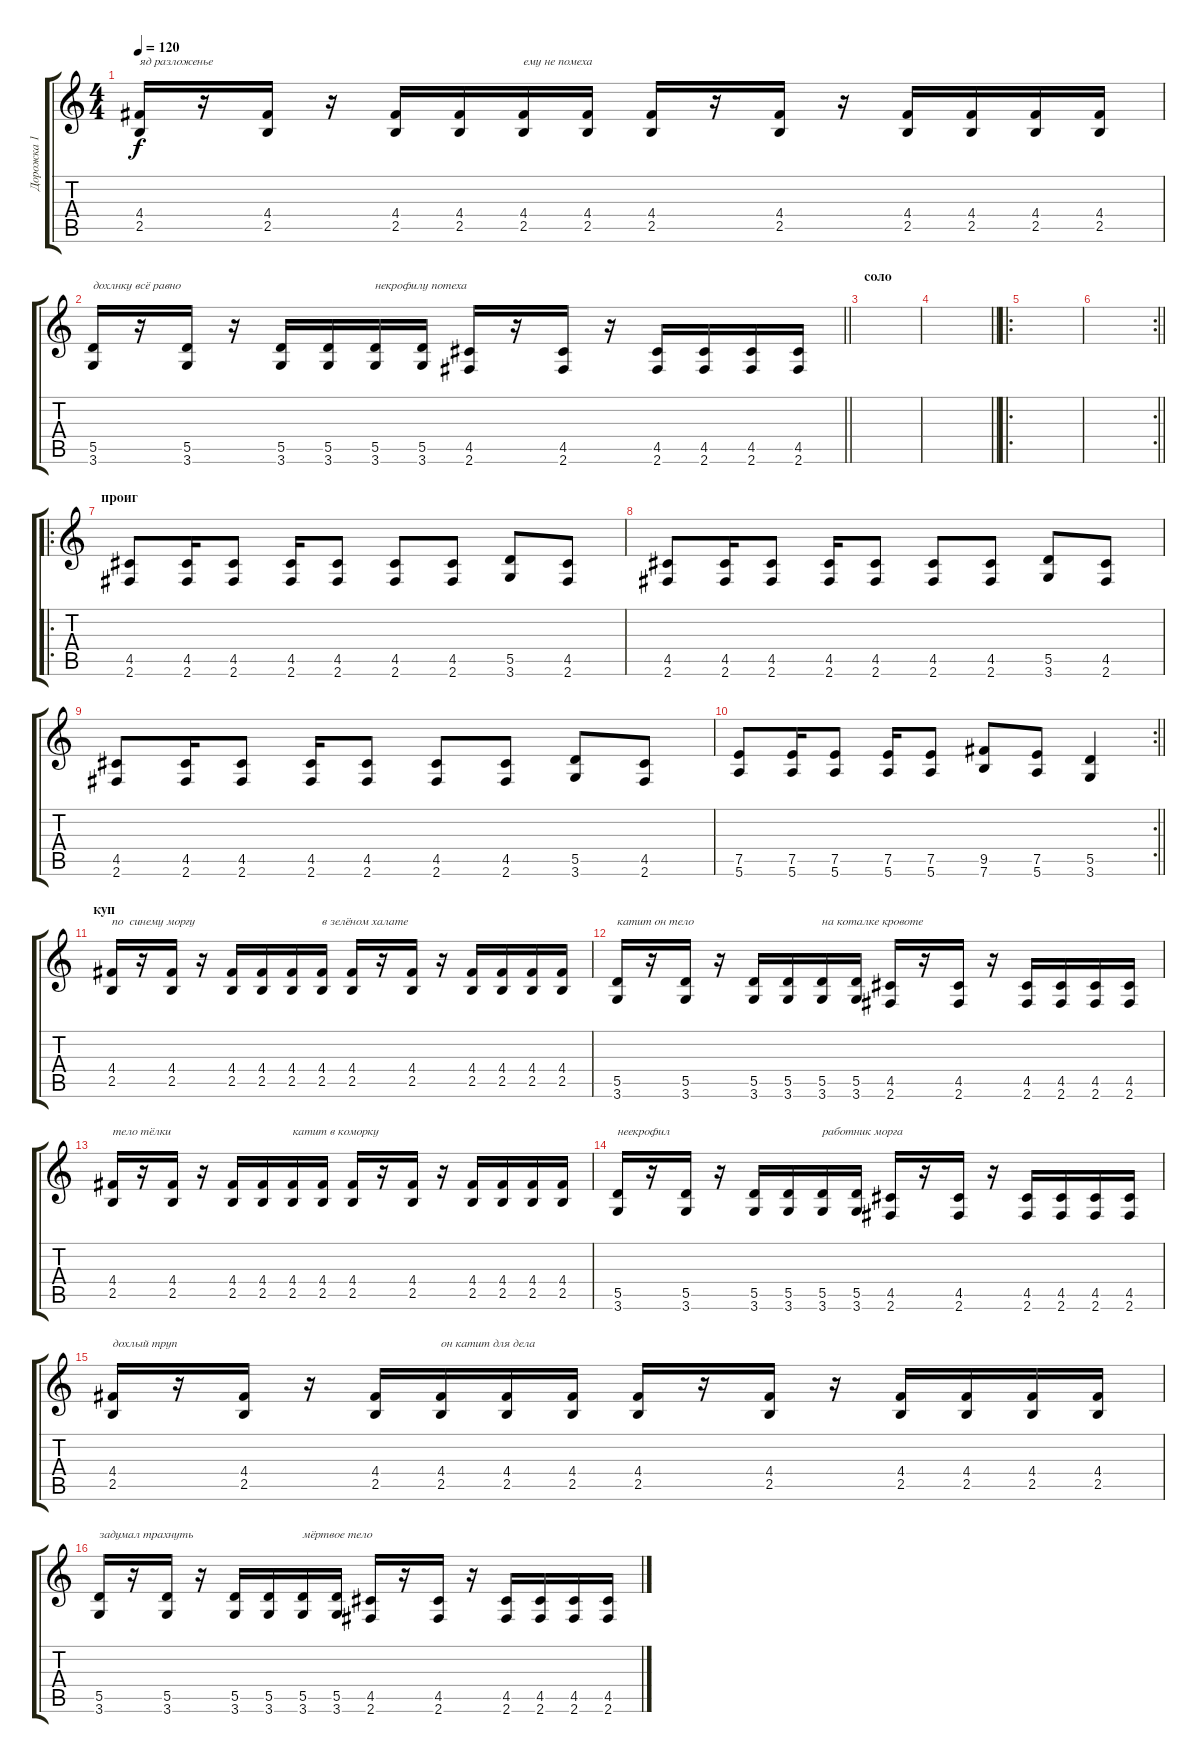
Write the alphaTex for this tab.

\track ("Дорожка 1" "Дорожка 1") {instrument distortionguitar}
\staff {score tabs}
\tuning (E4 B3 G3 D3 A2 E2) {hide}
\ts (4 4)
\tempo 120
\clef g2
\ks c
(4.4 2.5).16{txt "яд разложенье" dy f} r.16 (4.4 2.5).16 r.16 (4.4 2.5).16 (4.4 2.5).16 (4.4 2.5).16{txt "ему не помеха"} (4.4 2.5).16 (4.4 2.5).16 r.16 (4.4 2.5).16 r.16 (4.4 2.5).16 (4.4 2.5).16 (4.4 2.5).16 (4.4 2.5).16 |
\barLineRight lightlight
(5.5 3.6).16{txt "дохлнку всё равно"} r.16 (5.5 3.6).16 r.16 (5.5 3.6).16 (5.5 3.6).16 (5.5 3.6).16{txt "некрофилу потеха"} (5.5 3.6).16 (4.5 2.6).16 r.16 (4.5 2.6).16 r.16 (4.5 2.6).16 (4.5 2.6).16 (4.5 2.6).16 (4.5 2.6).16 |
\section ("" "соло")
|
\barLineRight lightlight
|
\ro
|
\rc 2
\barLineRight lightlight
|
\ro
\section ("" "проиг")
(4.5 2.6).8 (4.5 2.6).16 (4.5 2.6).8 (4.5 2.6).16 (4.5 2.6).8 (4.5 2.6).8 (4.5 2.6).8 (5.5 3.6).8 (4.5 2.6).8 |
(4.5 2.6).8 (4.5 2.6).16 (4.5 2.6).8 (4.5 2.6).16 (4.5 2.6).8 (4.5 2.6).8 (4.5 2.6).8 (5.5 3.6).8 (4.5 2.6).8 |
(4.5 2.6).8 (4.5 2.6).16 (4.5 2.6).8 (4.5 2.6).16 (4.5 2.6).8 (4.5 2.6).8 (4.5 2.6).8 (5.5 3.6).8 (4.5 2.6).8 |
\rc 2
\barLineRight lightlight
(7.5 5.6).8 (7.5 5.6).16 (7.5 5.6).8 (7.5 5.6).16 (7.5 5.6).8 (9.5 7.6).8 (7.5 5.6).8 (5.5 3.6).4 |
\section ("" "куп")
(4.4 2.5).16{txt "по  синему моргу"} r.16 (4.4 2.5).16 r.16 (4.4 2.5).16 (4.4 2.5).16 (4.4 2.5).16 (4.4 2.5).16{txt "в зелёном халате"} (4.4 2.5).16 r.16 (4.4 2.5).16 r.16 (4.4 2.5).16 (4.4 2.5).16 (4.4 2.5).16 (4.4 2.5).16 |
(5.5 3.6).16{txt "катит он тело "} r.16 (5.5 3.6).16 r.16 (5.5 3.6).16 (5.5 3.6).16 (5.5 3.6).16{txt "на коталке кровоте"} (5.5 3.6).16 (4.5 2.6).16 r.16 (4.5 2.6).16 r.16 (4.5 2.6).16 (4.5 2.6).16 (4.5 2.6).16 (4.5 2.6).16 |
(4.4 2.5).16{txt "тело тёлки"} r.16 (4.4 2.5).16 r.16 (4.4 2.5).16 (4.4 2.5).16 (4.4 2.5).16{txt "катит в коморку"} (4.4 2.5).16 (4.4 2.5).16 r.16 (4.4 2.5).16 r.16 (4.4 2.5).16 (4.4 2.5).16 (4.4 2.5).16 (4.4 2.5).16 |
(5.5 3.6).16{txt "неекрофил "} r.16 (5.5 3.6).16 r.16 (5.5 3.6).16 (5.5 3.6).16 (5.5 3.6).16{txt "работник морга"} (5.5 3.6).16 (4.5 2.6).16 r.16 (4.5 2.6).16 r.16 (4.5 2.6).16 (4.5 2.6).16 (4.5 2.6).16 (4.5 2.6).16 |
(4.4 2.5).16{txt "дохлый труп "} r.16 (4.4 2.5).16 r.16 (4.4 2.5).16 (4.4 2.5).16{txt "он катит для дела "} (4.4 2.5).16 (4.4 2.5).16 (4.4 2.5).16 r.16 (4.4 2.5).16 r.16 (4.4 2.5).16 (4.4 2.5).16 (4.4 2.5).16 (4.4 2.5).16 |
(5.5 3.6).16{txt "задумал трахнуть"} r.16 (5.5 3.6).16 r.16 (5.5 3.6).16 (5.5 3.6).16 (5.5 3.6).16{txt "мёртвое тело"} (5.5 3.6).16 (4.5 2.6).16 r.16 (4.5 2.6).16 r.16 (4.5 2.6).16 (4.5 2.6).16 (4.5 2.6).16 (4.5 2.6).16
